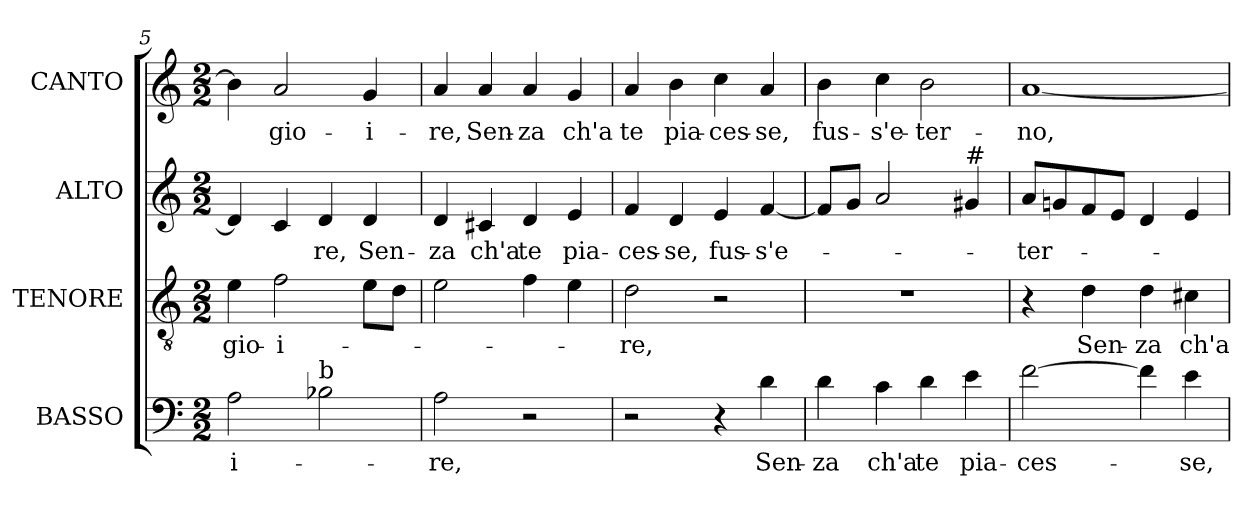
**kern	**text	**kern	**text	**kern	**text	**kern	**text
*part4	*part4	*part3	*part3	*part2	*part2	*part1	*part1
*staff4	*staff4	*staff3	*staff3	*staff2	*staff2	*staff1	*staff1
*I"BASSO	*	*I"TENORE	*	*I"ALTO	*	*I"CANTO	*
*	*	*I'T.	*	*	*	*	*
*clefF4	*	*clefGv2	*	*clefG2	*	*clefG2	*
*	*	*ITrd7c12	*	*	*	*	*
*k[]	*	*k[]	*	*k[]	*	*k[]	*
*C:	*	*C:	*	*C:	*	*C:	*
*M2/2	*	*M2/2	*	*M2/2	*	*M2/2	*
=5	=5	=5	=5	=5	=5	=5	=5
!	!LO:LY:b:color=#000000	!	!	!	!	!	!
!	!	!	!LO:LY:b:color=#000000	!	!	!	!
2Ai\	-i-	4Ei\	gio-	4di/]	.	4b-i\]	.
!	!	!	!LO:LY:b:color=#000000	!	!	!	!
!	!	!	!	!	!	!	!LO:LY:b:color=#000000
.	.	2Fi\	-i-	4ci/	.	2ai/	gio-
!LO:TX:a:t=b	!	!	!	!	!	!	!
!	!	!	!	!	!LO:LY:b:color=#000000	!	!
2B-i\	.	.	.	4di/	-re,	.	.
!	!	!	!	!	!LO:LY:b:color=#000000	!	!
!	!	!	!	!	!	!	!LO:LY:b:color=#000000
.	.	8Ei\L	.	4di/	Sen-	4gi/	-i-
.	.	8Di\J	.	.	.	.	.
=6	=6	=6	=6	=6	=6	=6	=6
!	!LO:LY:b:color=#000000	!	!	!	!	!	!
!	!	!	!	!	!LO:LY:b:color=#000000	!	!
!	!	!	!	!	!	!	!LO:LY:b:color=#000000
2Ai\	-re,	2Ei\	.	4di/	-za	4ai/	-re,
!	!	!	!	!	!LO:LY:b:color=#000000	!	!
!	!	!	!	!	!	!	!LO:LY:b:color=#000000
.	.	.	.	4c#i/	ch'a	4ai/	Sen-
!	!	!	!	!	!LO:LY:b:color=#000000	!	!
!	!	!	!	!	!	!	!LO:LY:b:color=#000000
2r	.	4Fi\	.	4di/	te	4ai/	-za
!	!	!	!	!	!LO:LY:b:color=#000000	!	!
!	!	!	!	!	!	!	!LO:LY:b:color=#000000
.	.	4Ei\	.	4ei/	pia-	4gi/	ch'a
!!LO:LB:g=z
=7	=7	=7	=7	=7	=7	=7	=7
!	!	!	!LO:LY:b:color=#000000	!	!	!	!
!	!	!	!	!	!LO:LY:b:color=#000000	!	!
!	!	!	!	!	!	!	!LO:LY:b:color=#000000
2r	.	2Di\	-re,	4fi/	-ces-	4ai/	te
!	!	!	!	!	!LO:LY:b:color=#000000	!	!
!	!	!	!	!	!	!	!LO:LY:b:color=#000000
.	.	.	.	4di/	-se,	4bi\	pia-
!	!	!	!	!	!LO:LY:b:color=#000000	!	!
!	!	!	!	!	!	!	!LO:LY:b:color=#000000
4r	.	2r	.	4ei/	fus-	4cci\	-ces-
!	!LO:LY:b:color=#000000	!	!	!	!	!	!
!	!	!	!	!	!LO:LY:b:color=#000000	!	!
!	!	!	!	!	!	!	!LO:LY:b:color=#000000
4di\	Sen-	.	.	[<4fi/	-s'e-	4ai/	-se,
=8	=8	=8	=8	=8	=8	=8	=8
!	!LO:LY:b:color=#000000	!	!	!	!	!	!
!	!	!	!	!	!	!	!LO:LY:b:color=#000000
4di\	-za	1r	.	8fi/L]	.	4bi\	fus-
.	.	.	.	8gi/J	.	.	.
!	!LO:LY:b:color=#000000	!	!	!	!	!	!
!	!	!	!	!	!	!	!LO:LY:b:color=#000000
4ci\	ch'a	.	.	2ai/	.	4cci\	-s'e-
!	!LO:LY:b:color=#000000	!	!	!	!	!	!
!	!	!	!	!	!	!	!LO:LY:b:color=#000000
4di\	te	.	.	.	.	2bi\	-ter-
!	!	!	!	!LO:TX:a:t=#	!	!	!
!	!LO:LY:b:color=#000000	!	!	!	!	!	!
4ei\	pia-	.	.	4g#i/	.	.	.
=9	=9	=9	=9	=9	=9	=9	=9
!	!LO:LY:b:color=#000000	!	!	!	!	!	!
!	!	!	!	!	!LO:LY:b:color=#000000	!	!
!	!	!	!	!	!	!	!LO:LY:b:color=#000000
[>2fi\	-ces-	4r	.	8ai/L	-ter-	[<1ai	-no,
.	.	.	.	8gni/	.	.	.
!	!	!	!LO:LY:b:color=#000000	!	!	!	!
.	.	4Di\	Sen-	8fi/	.	.	.
.	.	.	.	8ei/J	.	.	.
!	!	!	!LO:LY:b:color=#000000	!	!	!	!
4fi\]	.	4Di\	-za	4di/	.	.	.
!	!LO:LY:b:color=#000000	!	!	!	!	!	!
!	!	!	!LO:LY:b:color=#000000	!	!	!	!
4ei\	-se,	4C#i\	ch'a	4ei/	.	.	.
=	=	=	=	=	=	=	=
*-	*-	*-	*-	*-	*-	*-	*-
